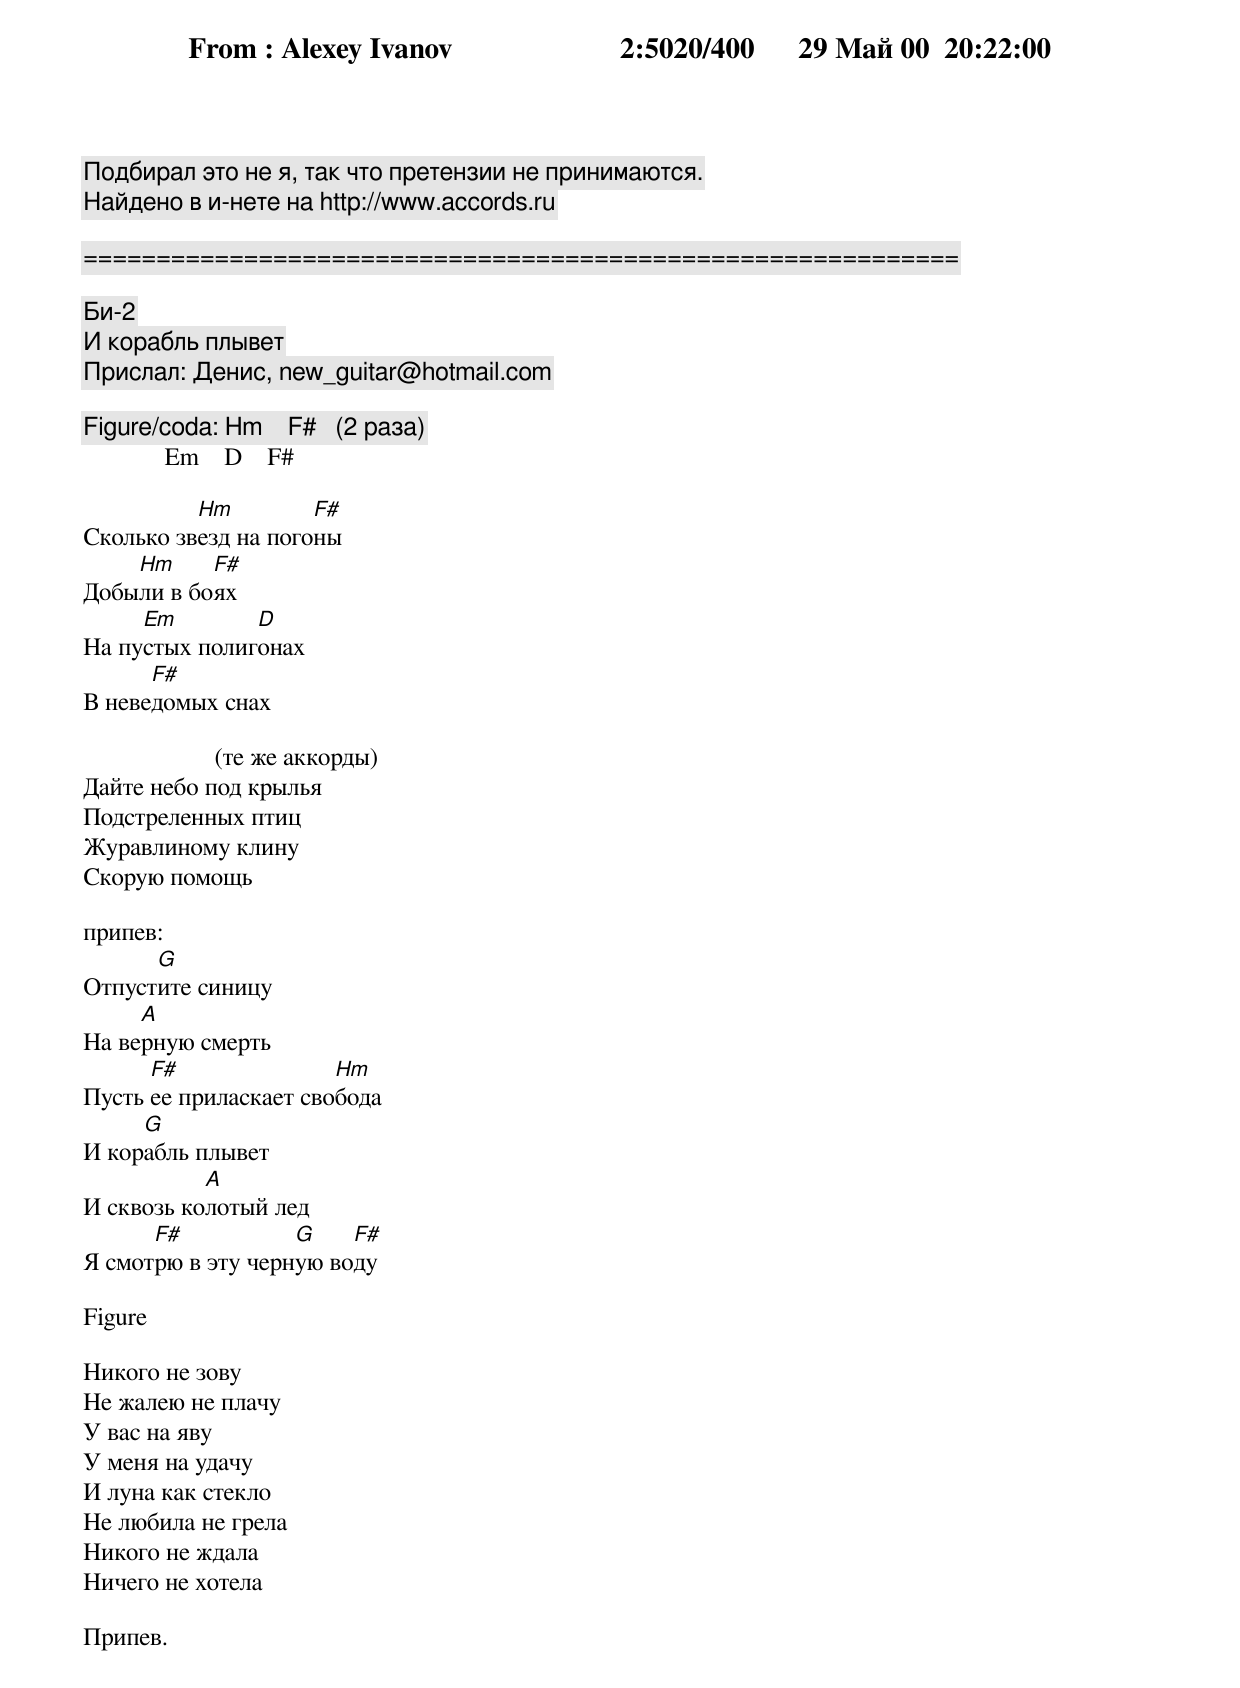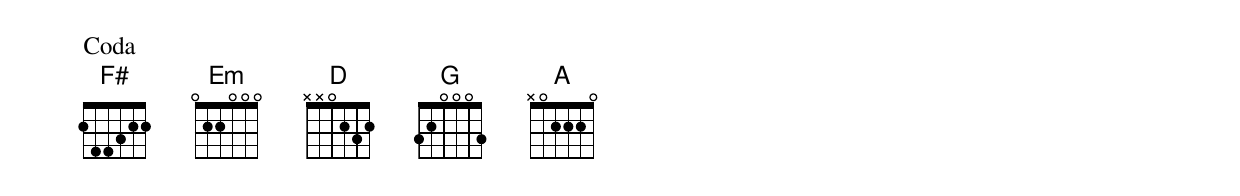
 From : Alexey Ivanov                       2:5020/400      29 Май 00  20:22:00

Подбирал это не я, так что претензии не принимаются.
Hайдено в и-нете на http://www.accords.ru

============================================================

Би-2
И корабль плывет
Прислал: Денис, new_guitar@hotmail.com

Figure/coda: Hm    F#   (2 раза)
             Em    D    F#

          Hm         F#
Сколько звезд на погоны
    Hm     F#
Добыли в боях
     Em        D
Hа пустых полигонах
      F#
В неведомых снах

                     (те же аккорды)
Дайте небо под крылья
Подстреленных птиц
Журавлиному клину
Скорую помощь

припев:
      G
Отпустите синицу
     A
Hа верную смерть
      F#               Hm
Пусть ее приласкает свобода
     G
И корабль плывет
           A
И сквозь колотый лед
      F#           G    F#
Я смотрю в эту черную воду

Figure

Hикого не зову
Hе жалею не плачу
У вас на яву
У меня на удачу
И луна как стекло
Hе любила не грела
Hикого не ждала
Hичего не хотела

Припев.

Coda
